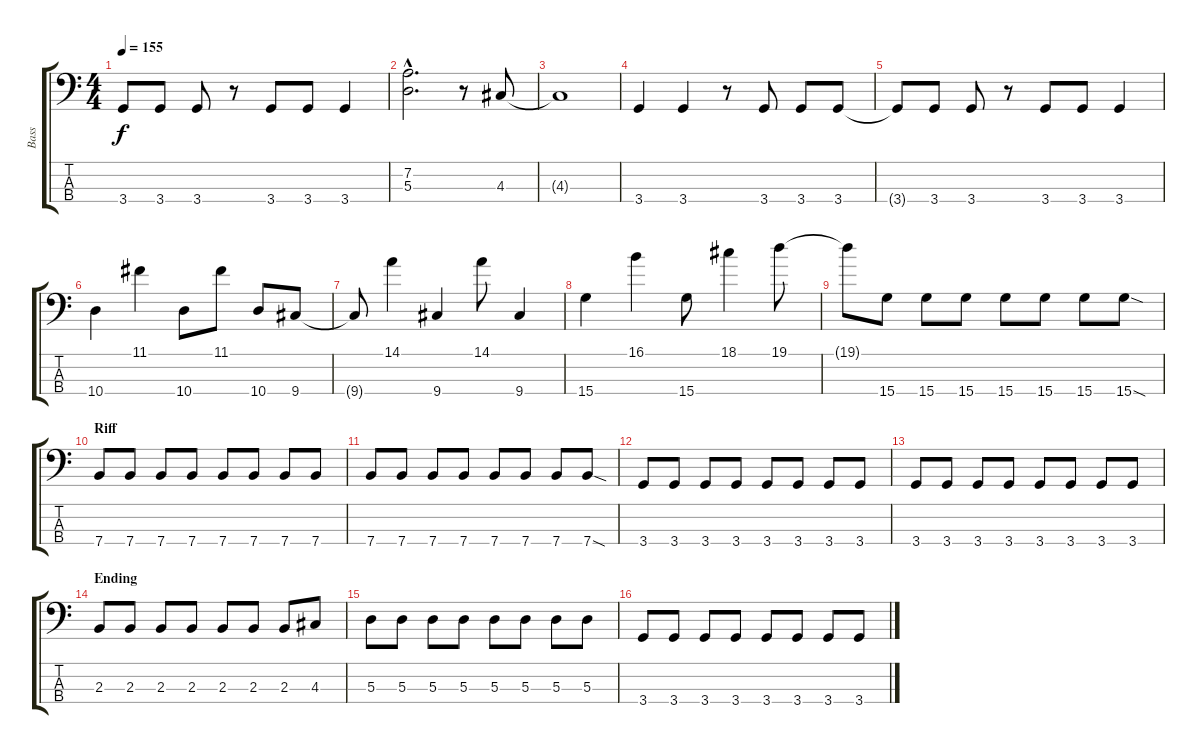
\track ("Bass" "Bass") {instrument electricbasspick}
\staff {score tabs}
\tuning (G2 D2 A1 E1) {hide}
\ts (4 4)
\tempo 155
\clef f4
\ks c
3.4{t}.8{dy f} 3.4.8 3.4.8 r.8 3.4.8 3.4.8 3.4.4 |
(7.2{hac} 5.3{hac}).2{d} r.8 4.3.8 |
4.3{t}.1 |
3.4.4 3.4.4 r.8 3.4.8 3.4.8 3.4.8 |
3.4{t}.8 3.4.8 3.4.8 r.8 3.4.8 3.4.8 3.4.4 |
10.4.4 11.1.4 10.4.8 11.1.8 10.4.8 9.4.8 |
9.4{t}.8 14.1.4 9.4.4 14.1.8 9.4.4 |
15.4.4 16.1.4 15.4.8 18.1.4 19.1.8 |
19.1{t}.8 15.4.8 15.4.8 15.4.8 15.4.8 15.4.8 15.4.8 15.4{sod}.8 |
\section ("" "Riff")
7.4.8 7.4.8 7.4.8 7.4.8 7.4.8 7.4.8 7.4.8 7.4.8 |
7.4.8 7.4.8 7.4.8 7.4.8 7.4.8 7.4.8 7.4.8 7.4{sod}.8 |
3.4.8 3.4.8 3.4.8 3.4.8 3.4.8 3.4.8 3.4.8 3.4.8 |
3.4.8 3.4.8 3.4.8 3.4.8 3.4.8 3.4.8 3.4.8 3.4.8 |
\section ("" "Ending")
2.3.8 2.3.8 2.3.8 2.3.8 2.3.8 2.3.8 2.3.8 4.3.8 |
5.3.8 5.3.8 5.3.8 5.3.8 5.3.8 5.3.8 5.3.8 5.3.8 |
3.4.8 3.4.8 3.4.8 3.4.8 3.4.8 3.4.8 3.4.8 3.4.8
